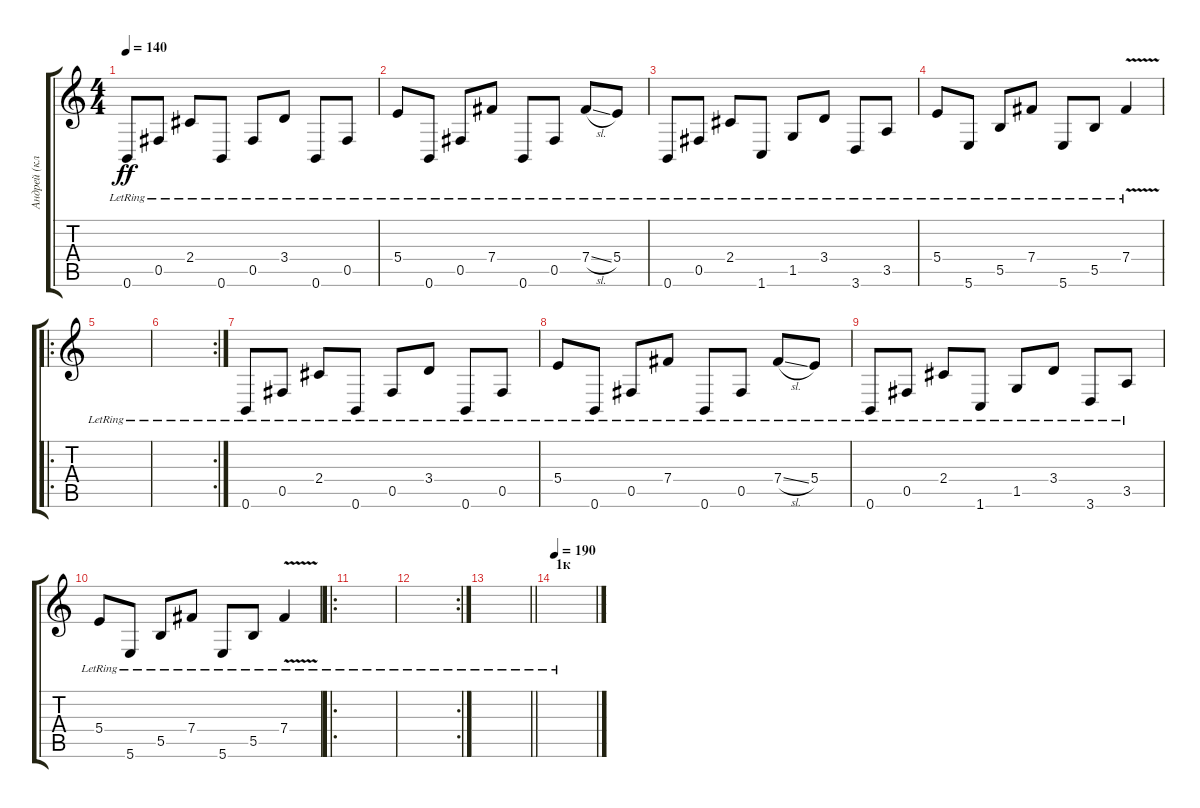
\track ("Андрей (клин)" "Андрей (кл") {instrument electricguitarclean}
\staff {score tabs}
\tuning (Db4 Ab3 E3 B2 Gb2 B1) {hide}
\ts (4 4)
\tempo 140
\clef g2
\ks c
0.6{lr}.8{dy ff} 0.5{lr}.8 2.4{lr}.8 0.6{lr}.8 0.5{lr}.8 3.4{lr}.8 0.6{lr}.8 0.5{lr}.8 |
5.4{lr}.8 0.6{lr}.8 0.5{lr}.8 7.4{lr}.8 0.6{lr}.8 0.5{lr}.8 7.4{sl lr}.8 5.4{lr}.8 |
0.6{lr}.8 0.5{lr}.8 2.4{lr}.8 1.6{lr}.8 1.5{lr}.8 3.4{lr}.8 3.6{lr}.8 3.5{lr}.8 |
5.4{lr}.8 5.6{lr}.8 5.5{lr}.8 7.4{lr}.8 5.6{lr}.8 5.5{lr}.8 7.4{v lr}.4 |
\ro
|
\rc 2
|
0.6{lr}.8 0.5{lr}.8 2.4{lr}.8 0.6{lr}.8 0.5{lr}.8 3.4{lr}.8 0.6{lr}.8 0.5{lr}.8 |
5.4{lr}.8 0.6{lr}.8 0.5{lr}.8 7.4{lr}.8 0.6{lr}.8 0.5{lr}.8 7.4{sl lr}.8 5.4{lr}.8 |
0.6{lr}.8 0.5{lr}.8 2.4{lr}.8 1.6{lr}.8 1.5{lr}.8 3.4{lr}.8 3.6{lr}.8 3.5{lr}.8 |
5.4{lr}.8 5.6{lr}.8 5.5{lr}.8 7.4{lr}.8 5.6{lr}.8 5.5{lr}.8 7.4{v lr}.4 |
\ro
|
\rc 2
|
\barLineRight lightlight
|
\section ("" "1к")
\tempo 190
